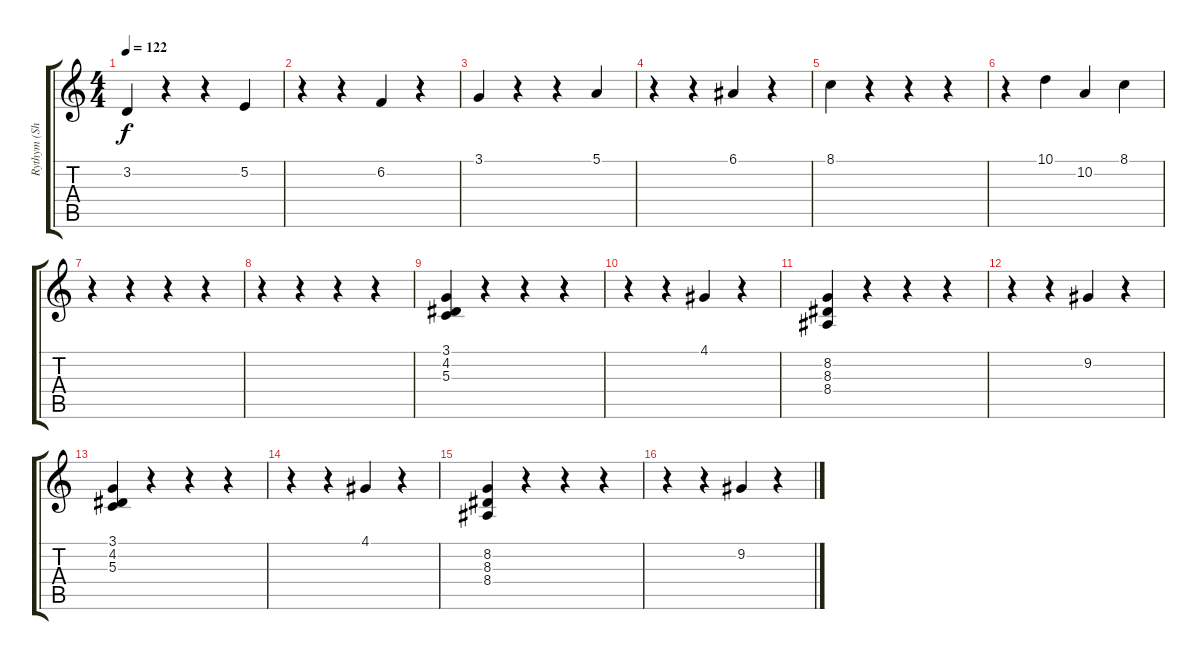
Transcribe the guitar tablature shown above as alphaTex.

\track ("Rythym (Shamisen)" "Rythym (Sh") {instrument shamisen}
\staff {score tabs}
\tuning (E4 B3 G3 D3 A2 E2) {hide}
\ts (4 4)
\tempo 122
\clef g2
\ks c
3.2.4{dy f} r.4 r.4 5.2.4 |
r.4 r.4 6.2.4 r.4 |
3.1.4 r.4 r.4 5.1.4 |
r.4 r.4 6.1.4 r.4 |
8.1.4 r.4 r.4 r.4 |
r.4 10.1.4 10.2.4 8.1.4 |
r.4 r.4 r.4 r.4 |
r.4 r.4 r.4 r.4 |
(3.1 4.2 5.3).4 r.4 r.4 r.4 |
r.4 r.4 4.1.4 r.4 |
(8.2 8.3 8.4).4 r.4 r.4 r.4 |
r.4 r.4 9.2.4 r.4 |
(3.1 4.2 5.3).4 r.4 r.4 r.4 |
r.4 r.4 4.1.4 r.4 |
(8.2 8.3 8.4).4 r.4 r.4 r.4 |
r.4 r.4 9.2.4 r.4
